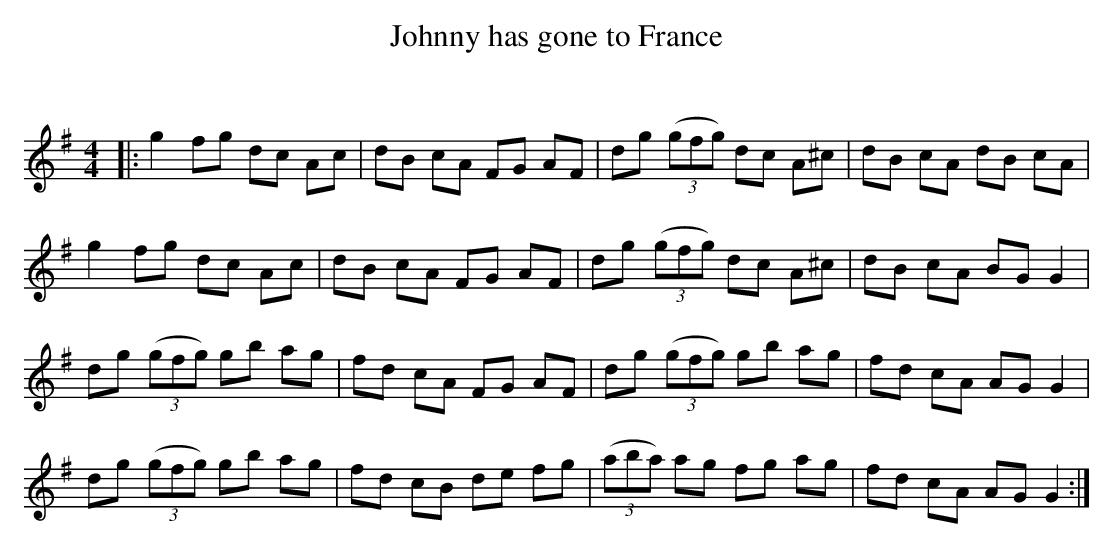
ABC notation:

X:1
T: Johnny has gone to France
C:
Q: 232
K:G
M:4/4
L:1/8
|:g2 fg dc Ac|dB cA FG AF|dg ((3gfg) dc A^c|dB cA dB cA|
g2 fg dc Ac|dB cA FG AF|dg ((3gfg) dc A^c|dB cA BG G2|
dg ((3gfg) gb ag|fd cA FG AF|dg ((3gfg) gb ag|fd cA AG G2|
dg ((3gfg) gb ag|fd cB de fg|((3aba) ag fg ag|fd cA AG G2:|
